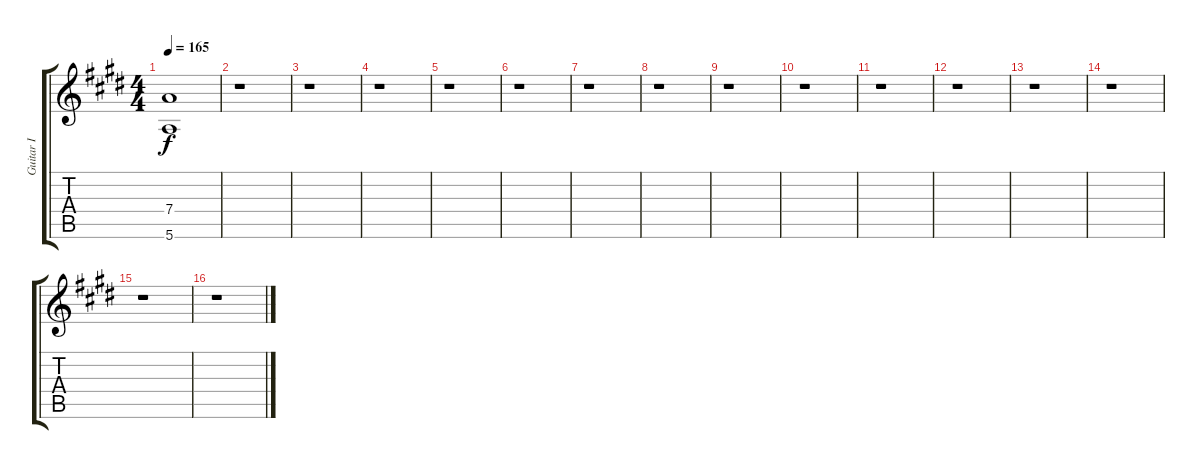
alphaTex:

\track ("Guitar I" "Guitar I") {instrument overdrivenguitar}
\staff {score tabs}
\tuning (E4 B3 G3 D3 A2 E2) {hide}
\ts (4 4)
\tempo 165
\clef g2
\ks e
(7.4{t} 5.6{t}).1{dy f} |
r.1 |
r.1 |
r.1 |
r.1 |
r.1 |
r.1 |
r.1 |
r.1 |
r.1 |
r.1 |
r.1 |
r.1 |
r.1 |
r.1 |
r.1
